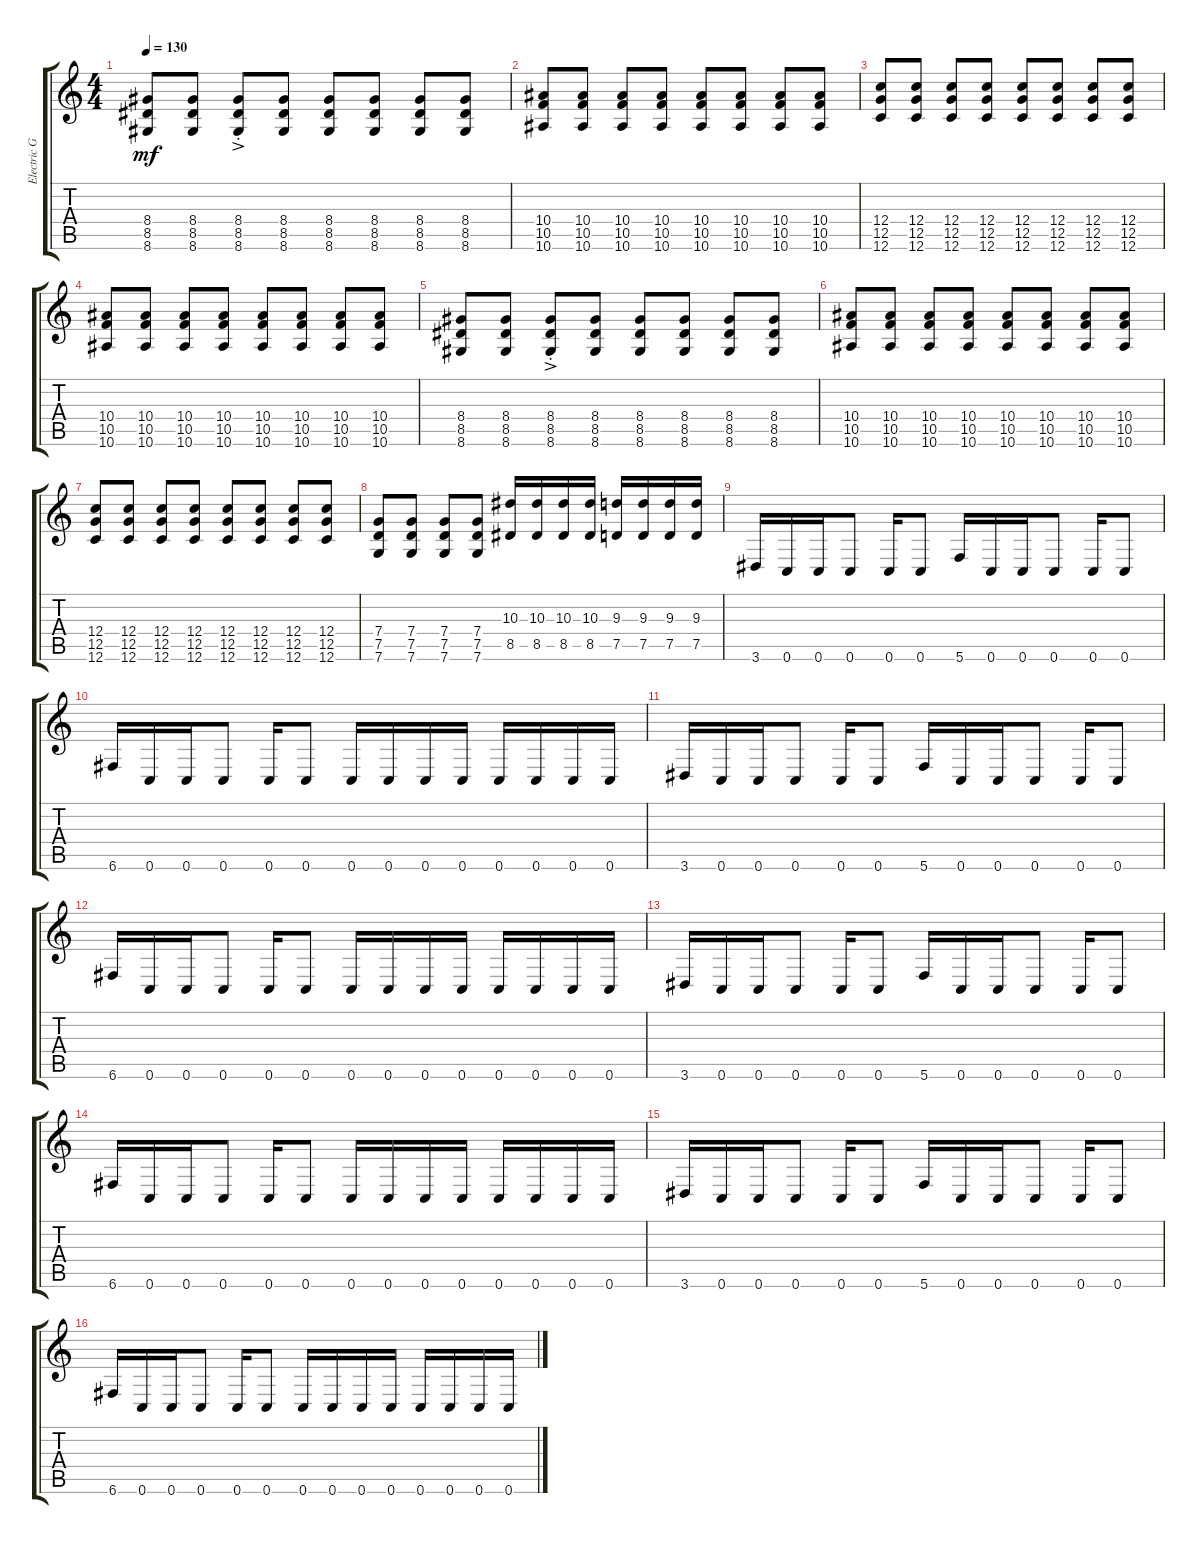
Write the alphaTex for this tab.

\track ("Electric Guitar" "Electric G") {instrument distortionguitar}
\staff {score tabs}
\tuning (D4 A3 F3 C3 G2 C2) {hide}
\ts (4 4)
\tempo 130
\clef g2
\ks c
(8.4 8.5 8.6).8{dy mf} (8.4 8.5 8.6).8 (8.4 8.5 8.6{ac st}).8 (8.4 8.5 8.6).8 (8.4 8.5 8.6).8 (8.4 8.5 8.6).8 (8.4 8.5 8.6).8 (8.4 8.5 8.6).8 |
(10.4 10.5 10.6).8 (10.4 10.5 10.6).8 (10.4 10.5 10.6).8 (10.4 10.5 10.6).8 (10.4 10.5 10.6).8 (10.4 10.5 10.6).8 (10.4 10.5 10.6).8 (10.4 10.5 10.6).8 |
(12.4 12.5 12.6).8 (12.4 12.5 12.6).8 (12.4 12.5 12.6).8 (12.4 12.5 12.6).8 (12.4 12.5 12.6).8 (12.4 12.5 12.6).8 (12.4 12.5 12.6).8 (12.4 12.5 12.6).8 |
(10.4 10.5 10.6).8 (10.4 10.5 10.6).8 (10.4 10.5 10.6).8 (10.4 10.5 10.6).8 (10.4 10.5 10.6).8 (10.4 10.5 10.6).8 (10.4 10.5 10.6).8 (10.4 10.5 10.6).8 |
(8.4 8.5 8.6).8 (8.4 8.5 8.6).8 (8.4 8.5 8.6{ac st}).8 (8.4 8.5 8.6).8 (8.4 8.5 8.6).8 (8.4 8.5 8.6).8 (8.4 8.5 8.6).8 (8.4 8.5 8.6).8 |
(10.4 10.5 10.6).8 (10.4 10.5 10.6).8 (10.4 10.5 10.6).8 (10.4 10.5 10.6).8 (10.4 10.5 10.6).8 (10.4 10.5 10.6).8 (10.4 10.5 10.6).8 (10.4 10.5 10.6).8 |
(12.4 12.5 12.6).8 (12.4 12.5 12.6).8 (12.4 12.5 12.6).8 (12.4 12.5 12.6).8 (12.4 12.5 12.6).8 (12.4 12.5 12.6).8 (12.4 12.5 12.6).8 (12.4 12.5 12.6).8 |
(7.4 7.5 7.6).8 (7.4 7.5 7.6).8 (7.4 7.5 7.6).8 (7.4 7.5 7.6).8 (10.3 8.5).16 (10.3 8.5).16 (10.3 8.5).16 (10.3 8.5).16 (9.3 7.5).16 (9.3 7.5).16 (9.3 7.5).16 (9.3 7.5).16 |
3.6.16 0.6.16 0.6.16 0.6.8 0.6.16 0.6.8 5.6.16 0.6.16 0.6.16 0.6.8 0.6.16 0.6.8 |
6.6.16 0.6.16 0.6.16 0.6.8 0.6.16 0.6.8 0.6.16 0.6.16 0.6.16 0.6.16 0.6.16 0.6.16 0.6.16 0.6.16 |
3.6.16 0.6.16 0.6.16 0.6.8 0.6.16 0.6.8 5.6.16 0.6.16 0.6.16 0.6.8 0.6.16 0.6.8 |
6.6.16 0.6.16 0.6.16 0.6.8 0.6.16 0.6.8 0.6.16 0.6.16 0.6.16 0.6.16 0.6.16 0.6.16 0.6.16 0.6.16 |
3.6.16 0.6.16 0.6.16 0.6.8 0.6.16 0.6.8 5.6.16 0.6.16 0.6.16 0.6.8 0.6.16 0.6.8 |
6.6.16 0.6.16 0.6.16 0.6.8 0.6.16 0.6.8 0.6.16 0.6.16 0.6.16 0.6.16 0.6.16 0.6.16 0.6.16 0.6.16 |
3.6.16 0.6.16 0.6.16 0.6.8 0.6.16 0.6.8 5.6.16 0.6.16 0.6.16 0.6.8 0.6.16 0.6.8 |
6.6.16 0.6.16 0.6.16 0.6.8 0.6.16 0.6.8 0.6.16 0.6.16 0.6.16 0.6.16 0.6.16 0.6.16 0.6.16 0.6.16
